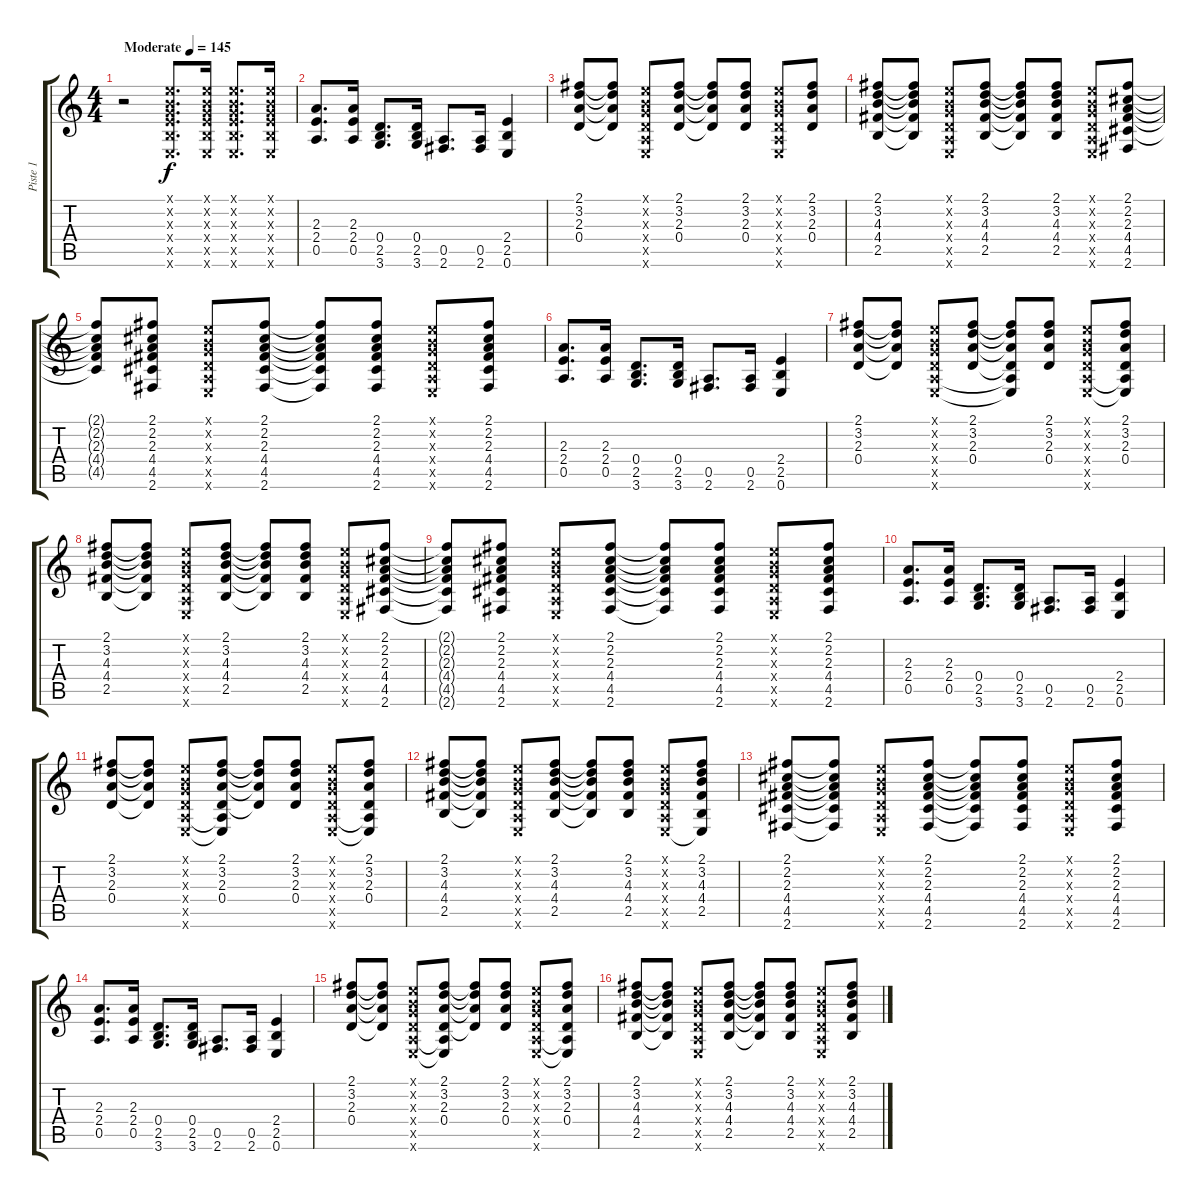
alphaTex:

\track ("Piste 1" "Piste 1") {instrument acousticguitarsteel}
\staff {score tabs}
\tuning (E4 B3 G3 D3 A2 E2) {hide}
\ts (4 4)
\tempo (145 "Moderate")
\clef g2
\ks c
r.2{dy f instrument acousticguitarsteel} (0.1{x} 0.2{x} 0.3{x} 2.4{x} 2.5{x} 0.6{x}).8{d} (0.1{x} 0.2{x} 0.3{x} 2.4{x} 2.5{x} 0.6{x}).16 (0.1{x} 0.2{x} 0.3{x} 2.4{x} 2.5{x} 0.6{x}).8{d} (0.1{x} 0.2{x} 0.3{x} 2.4{x} 2.5{x} 0.6{x}).16 |
(2.3 2.4 0.5).8{d} (2.3 2.4 0.5).16 (0.4 2.5 3.6).8{d} (0.4 2.5 3.6).16 (0.5 2.6).8{d} (0.5 2.6).16 (2.4 2.5 0.6).4 |
(2.1 3.2 2.3 0.4).8 (2.1{t} 3.2{t} 2.3{t} 0.4{t}).8 (0.1{x} 0.2{x} 0.3{x} 0.4{x} 0.5{x} 0.6{x}).8 (2.1 3.2 2.3 0.4).8 (2.1{t} 3.2{t} 2.3{t} 0.4{t}).8 (2.1 3.2 2.3 0.4).8 (0.1{x} 0.2{x} 0.3{x} 0.4{x} 0.5{x} 0.6{x}).8 (2.1 3.2 2.3 0.4).8 |
(2.1 3.2 4.3 4.4 2.5).8 (2.1{t} 3.2{t} 4.3{t} 4.4{t} 2.5{t}).8 (0.1{x} 0.2{x} 0.3{x} 0.4{x} 0.5{x} 0.6{x}).8 (2.1 3.2 4.3 4.4 2.5).8 (2.1{t} 3.2{t} 4.3{t} 4.4{t} 2.5{t}).8 (2.1 3.2 4.3 4.4 2.5).8 (0.1{x} 0.2{x} 0.3{x} 0.4{x} 0.5{x} 0.6{x}).8 (2.1 2.2 2.3 4.4 4.5 2.6).8 |
(2.1{t} 2.2{t} 2.3{t} 4.4{t} 4.5{t}).8 (2.1 2.2 2.3 4.4 4.5 2.6).8 (0.1{x} 0.2{x} 0.3{x} 0.4{x} 0.5{x} 0.6{x}).8 (2.1 2.2 2.3 4.4 4.5 2.6).8 (2.1{t} 2.2{t} 2.3{t} 4.4{t} 4.5{t} 2.6{t}).8 (2.1 2.2 2.3 4.4 4.5 2.6).8 (0.1{x} 0.2{x} 0.3{x} 0.4{x} 0.5{x} 0.6{x}).8 (2.1 2.2 2.3 4.4 4.5 2.6).8 |
(2.3 2.4 0.5).8{d} (2.3 2.4 0.5).16 (0.4 2.5 3.6).8{d} (0.4 2.5 3.6).16 (0.5 2.6).8{d} (0.5 2.6).16 (2.4 2.5 0.6).4 |
(2.1 3.2 2.3 0.4).8 (2.1{t} 3.2{t} 2.3{t} 0.4{t}).8 (0.1{x} 0.2{x} 0.3{x} 0.4{x} 0.5{x} 0.6{x}).8 (2.1 3.2 2.3 0.4).8 (2.1{t} 3.2{t} 2.3{t} 0.4{t} 0.5{t} 0.6{t}).8 (2.1 3.2 2.3 0.4).8 (0.1{x} 0.2{x} 0.3{x} 0.4{x} 0.5{x} 0.6{x}).8 (2.1 3.2 2.3 0.4 0.5{t} 0.6{t}).8 |
(2.1 3.2 4.3 4.4 2.5).8 (2.1{t} 3.2{t} 4.3{t} 4.4{t} 2.5{t}).8 (0.1{x} 0.2{x} 0.3{x} 0.4{x} 0.5{x} 0.6{x}).8 (2.1 3.2 4.3 4.4 2.5).8 (2.1{t} 3.2{t} 4.3{t} 4.4{t} 2.5{t}).8 (2.1 3.2 4.3 4.4 2.5).8 (0.1{x} 0.2{x} 0.3{x} 0.4{x} 0.5{x} 0.6{x}).8 (2.1 2.2 2.3 4.4 4.5 2.6).8 |
(2.1{t} 2.2{t} 2.3{t} 4.4{t} 4.5{t} 2.6{t}).8 (2.1 2.2 2.3 4.4 4.5 2.6).8 (0.1{x} 0.2{x} 0.3{x} 0.4{x} 0.5{x} 0.6{x}).8 (2.1 2.2 2.3 4.4 4.5 2.6).8 (2.1{t} 2.2{t} 2.3{t} 4.4{t} 4.5{t} 2.6{t}).8 (2.1 2.2 2.3 4.4 4.5 2.6).8 (0.1{x} 0.2{x} 0.3{x} 0.4{x} 0.5{x} 0.6{x}).8 (2.1 2.2 2.3 4.4 4.5 2.6).8 |
(2.3 2.4 0.5).8{d} (2.3 2.4 0.5).16 (0.4 2.5 3.6).8{d} (0.4 2.5 3.6).16 (0.5 2.6).8{d} (0.5 2.6).16 (2.4 2.5 0.6).4 |
(2.1 3.2 2.3 0.4).8 (2.1{t} 3.2{t} 2.3{t} 0.4{t}).8 (0.1{x} 0.2{x} 0.3{x} 0.4{x} 0.5{x} 0.6{x}).8 (2.1 3.2 2.3 0.4 0.5{t} 0.6{t}).8 (2.1{t} 3.2{t} 2.3{t} 0.4{t}).8 (2.1 3.2 2.3 0.4).8 (0.1{x} 0.2{x} 0.3{x} 0.4{x} 0.5{x} 0.6{x}).8 (2.1 3.2 2.3 0.4 0.5{t} 0.6{t}).8 |
(2.1 3.2 4.3 4.4 2.5).8 (2.1{t} 3.2{t} 4.3{t} 4.4{t} 2.5{t}).8 (0.1{x} 0.2{x} 0.3{x} 0.4{x} 0.5{x} 0.6{x}).8 (2.1 3.2 4.3 4.4 2.5).8 (2.1{t} 3.2{t} 4.3{t} 4.4{t} 2.5{t}).8 (2.1 3.2 4.3 4.4 2.5).8 (0.1{x} 0.2{x} 0.3{x} 0.4{x} 0.5{x} 0.6{x}).8 (2.1 3.2 4.3 4.4 2.5 0.6{t}).8 |
(2.1 2.2 2.3 4.4 4.5 2.6).8 (2.1{t} 2.2{t} 2.3{t} 4.4{t} 4.5{t} 2.6{t}).8 (0.1{x} 0.2{x} 0.3{x} 0.4{x} 0.5{x} 0.6{x}).8 (2.1 2.2 2.3 4.4 4.5 2.6).8 (2.1{t} 2.2{t} 2.3{t} 4.4{t} 4.5{t} 2.6{t}).8 (2.1 2.2 2.3 4.4 4.5 2.6).8 (0.1{x} 0.2{x} 0.3{x} 0.4{x} 0.5{x} 0.6{x}).8 (2.1 2.2 2.3 4.4 4.5 2.6).8 |
(2.3 2.4 0.5).8{d} (2.3 2.4 0.5).16 (0.4 2.5 3.6).8{d} (0.4 2.5 3.6).16 (0.5 2.6).8{d} (0.5 2.6).16 (2.4 2.5 0.6).4 |
(2.1 3.2 2.3 0.4).8 (2.1{t} 3.2{t} 2.3{t} 0.4{t}).8 (0.1{x} 0.2{x} 0.3{x} 0.4{x} 0.5{x} 0.6{x}).8 (2.1 3.2 2.3 0.4 0.5{t} 0.6{t}).8 (2.1{t} 3.2{t} 2.3{t} 0.4{t}).8 (2.1 3.2 2.3 0.4).8 (0.1{x} 0.2{x} 0.3{x} 0.4{x} 0.5{x} 0.6{x}).8 (2.1 3.2 2.3 0.4 0.5{t} 0.6{t}).8 |
(2.1 3.2 4.3 4.4 2.5).8 (2.1{t} 3.2{t} 4.3{t} 4.4{t} 2.5{t}).8 (0.1{x} 0.2{x} 0.3{x} 0.4{x} 0.5{x} 0.6{x}).8 (2.1 3.2 4.3 4.4 2.5).8 (2.1{t} 3.2{t} 4.3{t} 4.4{t} 2.5{t}).8 (2.1 3.2 4.3 4.4 2.5).8 (0.1{x} 0.2{x} 0.3{x} 0.4{x} 0.5{x} 0.6{x}).8 (2.1 3.2 4.3 4.4 2.5).8
